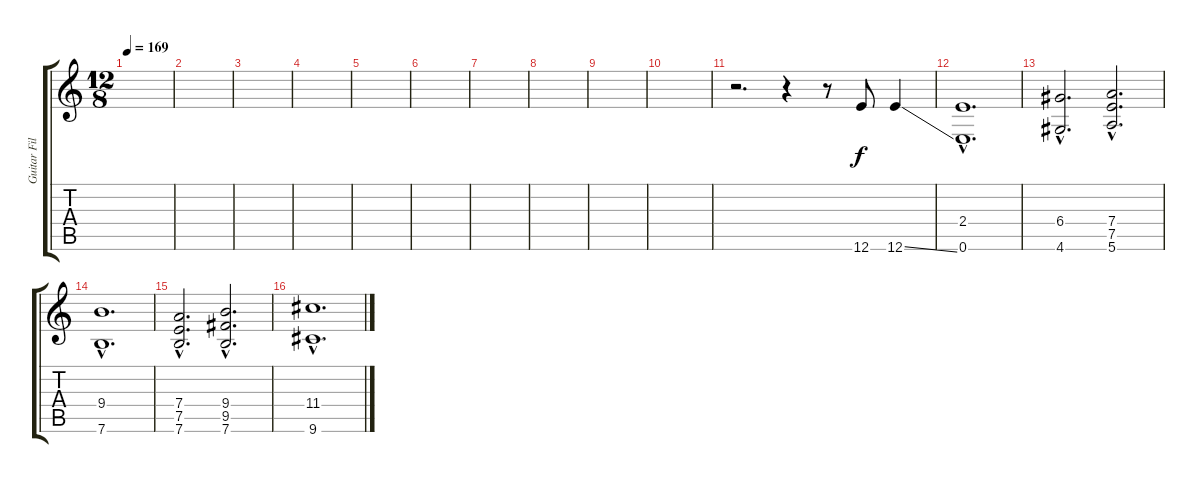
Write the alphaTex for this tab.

\track ("Guitar Fills 1" "Guitar Fil") {instrument overdrivenguitar}
\staff {score tabs}
\tuning (E4 B3 G3 D3 A2 E2) {hide}
\ts (12 8)
\tempo 169
\clef g2
\ks c
|
|
|
|
|
|
|
|
|
|
r.2{d} r.4 r.8 12.6.8 12.6{ss}.4 |
(2.4{hac} 0.6{hac}).1{d} |
(6.4{hac} 4.6{hac}).2{d} (7.4{hac} 7.5{hac} 5.6{hac}).2{d} |
(9.4{hac} 7.6{hac}).1{d} |
(7.4{hac} 7.5{hac} 7.6{hac}).2{d} (9.4{hac} 9.5{hac} 7.6{hac}).2{d} |
(11.4{hac} 9.6{hac}).1{d}
